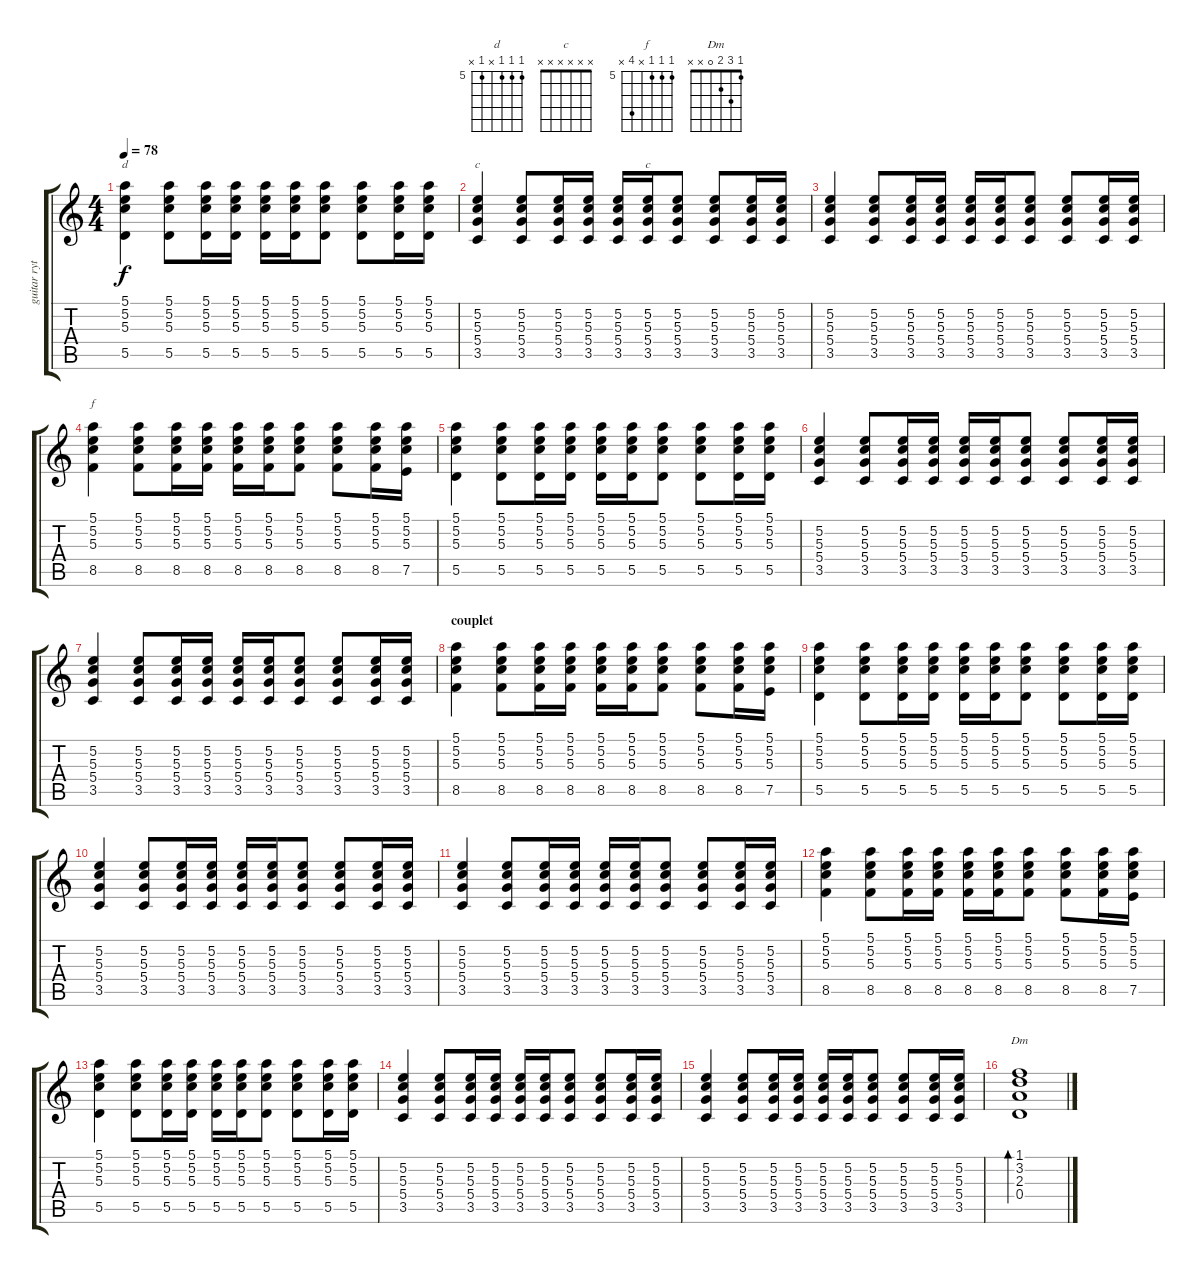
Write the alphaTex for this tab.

\track ("guitar rythm" "guitar ryt") {instrument acousticguitarsteel}
\staff {score tabs}
\tuning (E4 B3 G3 D3 A2 E2) {hide}
\chord ("d" 5 5 5 x 5 x) {firstfret 5}
\chord ("c" x 5 5 5 3 x)
\chord ("c" x x x x x x) {firstfret 0}
\chord ("f" 5 5 5 x 8 x) {firstfret 5}
\chord ("Dm" 1 3 2 0 x x)
\ts (4 4)
\tempo 78
\clef g2
\ks c
(5.1 5.2 5.3 5.5).4{ch "d" dy f} (5.1 5.2 5.3 5.5).8 (5.1 5.2 5.3 5.5).16 (5.1 5.2 5.3 5.5).16 (5.1 5.2 5.3 5.5).16 (5.1 5.2 5.3 5.5).16 (5.1 5.2 5.3 5.5).8 (5.1 5.2 5.3 5.5).8 (5.1 5.2 5.3 5.5).16 (5.1 5.2 5.3 5.5).16 |
(5.2 5.3 5.4 3.5).4{ch "c"} (5.2 5.3 5.4 3.5).8 (5.2 5.3 5.4 3.5).16 (5.2 5.3 5.4 3.5).16 (5.2 5.3 5.4 3.5).16 (5.2 5.3 5.4 3.5).16{ch "c"} (5.2 5.3 5.4 3.5).8 (5.2 5.3 5.4 3.5).8 (5.2 5.3 5.4 3.5).16 (5.2 5.3 5.4 3.5).16 |
(5.2 5.3 5.4 3.5).4 (5.2 5.3 5.4 3.5).8 (5.2 5.3 5.4 3.5).16 (5.2 5.3 5.4 3.5).16 (5.2 5.3 5.4 3.5).16 (5.2 5.3 5.4 3.5).16 (5.2 5.3 5.4 3.5).8 (5.2 5.3 5.4 3.5).8 (5.2 5.3 5.4 3.5).16 (5.2 5.3 5.4 3.5).16 |
(5.1 5.2 5.3 8.5).4{ch "f"} (5.1 5.2 5.3 8.5).8 (5.1 5.2 5.3 8.5).16 (5.1 5.2 5.3 8.5).16 (5.1 5.2 5.3 8.5).16 (5.1 5.2 5.3 8.5).16 (5.1 5.2 5.3 8.5).8 (5.1 5.2 5.3 8.5).8 (5.1 5.2 5.3 8.5).16 (5.1 5.2 5.3 7.5).16 |
(5.1 5.2 5.3 5.5).4 (5.1 5.2 5.3 5.5).8 (5.1 5.2 5.3 5.5).16 (5.1 5.2 5.3 5.5).16 (5.1 5.2 5.3 5.5).16 (5.1 5.2 5.3 5.5).16 (5.1 5.2 5.3 5.5).8 (5.1 5.2 5.3 5.5).8 (5.1 5.2 5.3 5.5).16 (5.1 5.2 5.3 5.5).16 |
(5.2 5.3 5.4 3.5).4 (5.2 5.3 5.4 3.5).8 (5.2 5.3 5.4 3.5).16 (5.2 5.3 5.4 3.5).16 (5.2 5.3 5.4 3.5).16 (5.2 5.3 5.4 3.5).16 (5.2 5.3 5.4 3.5).8 (5.2 5.3 5.4 3.5).8 (5.2 5.3 5.4 3.5).16 (5.2 5.3 5.4 3.5).16 |
(5.2 5.3 5.4 3.5).4 (5.2 5.3 5.4 3.5).8 (5.2 5.3 5.4 3.5).16 (5.2 5.3 5.4 3.5).16 (5.2 5.3 5.4 3.5).16 (5.2 5.3 5.4 3.5).16 (5.2 5.3 5.4 3.5).8 (5.2 5.3 5.4 3.5).8 (5.2 5.3 5.4 3.5).16 (5.2 5.3 5.4 3.5).16 |
\section ("" "couplet")
(5.1 5.2 5.3 8.5).4 (5.1 5.2 5.3 8.5).8 (5.1 5.2 5.3 8.5).16 (5.1 5.2 5.3 8.5).16 (5.1 5.2 5.3 8.5).16 (5.1 5.2 5.3 8.5).16 (5.1 5.2 5.3 8.5).8 (5.1 5.2 5.3 8.5).8 (5.1 5.2 5.3 8.5).16 (5.1 5.2 5.3 7.5).16 |
(5.1 5.2 5.3 5.5).4 (5.1 5.2 5.3 5.5).8 (5.1 5.2 5.3 5.5).16 (5.1 5.2 5.3 5.5).16 (5.1 5.2 5.3 5.5).16 (5.1 5.2 5.3 5.5).16 (5.1 5.2 5.3 5.5).8 (5.1 5.2 5.3 5.5).8 (5.1 5.2 5.3 5.5).16 (5.1 5.2 5.3 5.5).16 |
(5.2 5.3 5.4 3.5).4 (5.2 5.3 5.4 3.5).8 (5.2 5.3 5.4 3.5).16 (5.2 5.3 5.4 3.5).16 (5.2 5.3 5.4 3.5).16 (5.2 5.3 5.4 3.5).16 (5.2 5.3 5.4 3.5).8 (5.2 5.3 5.4 3.5).8 (5.2 5.3 5.4 3.5).16 (5.2 5.3 5.4 3.5).16 |
(5.2 5.3 5.4 3.5).4 (5.2 5.3 5.4 3.5).8 (5.2 5.3 5.4 3.5).16 (5.2 5.3 5.4 3.5).16 (5.2 5.3 5.4 3.5).16 (5.2 5.3 5.4 3.5).16 (5.2 5.3 5.4 3.5).8 (5.2 5.3 5.4 3.5).8 (5.2 5.3 5.4 3.5).16 (5.2 5.3 5.4 3.5).16 |
(5.1 5.2 5.3 8.5).4 (5.1 5.2 5.3 8.5).8 (5.1 5.2 5.3 8.5).16 (5.1 5.2 5.3 8.5).16 (5.1 5.2 5.3 8.5).16 (5.1 5.2 5.3 8.5).16 (5.1 5.2 5.3 8.5).8 (5.1 5.2 5.3 8.5).8 (5.1 5.2 5.3 8.5).16 (5.1 5.2 5.3 7.5).16 |
(5.1 5.2 5.3 5.5).4 (5.1 5.2 5.3 5.5).8 (5.1 5.2 5.3 5.5).16 (5.1 5.2 5.3 5.5).16 (5.1 5.2 5.3 5.5).16 (5.1 5.2 5.3 5.5).16 (5.1 5.2 5.3 5.5).8 (5.1 5.2 5.3 5.5).8 (5.1 5.2 5.3 5.5).16 (5.1 5.2 5.3 5.5).16 |
(5.2 5.3 5.4 3.5).4 (5.2 5.3 5.4 3.5).8 (5.2 5.3 5.4 3.5).16 (5.2 5.3 5.4 3.5).16 (5.2 5.3 5.4 3.5).16 (5.2 5.3 5.4 3.5).16 (5.2 5.3 5.4 3.5).8 (5.2 5.3 5.4 3.5).8 (5.2 5.3 5.4 3.5).16 (5.2 5.3 5.4 3.5).16 |
(5.2 5.3 5.4 3.5).4 (5.2 5.3 5.4 3.5).8 (5.2 5.3 5.4 3.5).16 (5.2 5.3 5.4 3.5).16 (5.2 5.3 5.4 3.5).16 (5.2 5.3 5.4 3.5).16 (5.2 5.3 5.4 3.5).8 (5.2 5.3 5.4 3.5).8 (5.2 5.3 5.4 3.5).16 (5.2 5.3 5.4 3.5).16 |
(1.1 3.2 2.3 0.4).1{bd 60 ch "Dm"}
